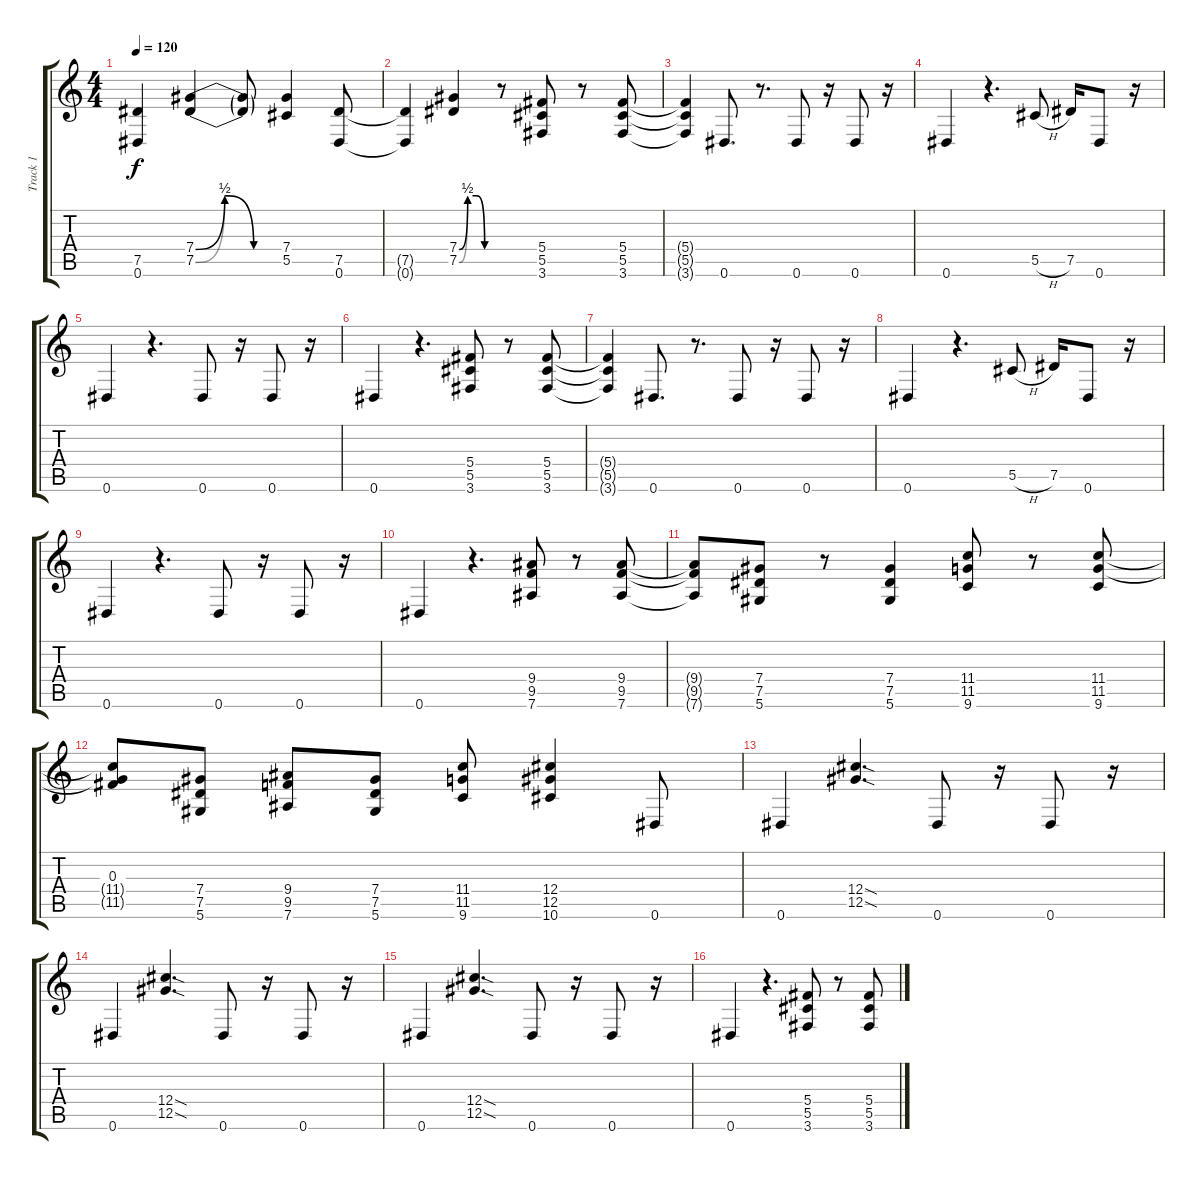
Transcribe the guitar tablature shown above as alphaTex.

\track ("Track 1" "Track 1") {instrument electricguitarclean}
\staff {score tabs}
\tuning (Eb4 Bb3 Gb3 Db3 Ab2 Eb2) {hide}
\ts (4 4)
\tempo 120
\clef g2
\ks c
(7.5{t} 0.6{t}).4{dy f} (7.4{be (custom 0 0 20 2 40 0 60 0)} 7.5{be (custom 0 0 20 2 40 0 60 0)}).4 (7.4{t} 7.5{t}).8 (7.4 5.5).4 (7.5 0.6).8 |
(7.5{t} 0.6{t}).4 (7.4{be (custom 0 0 15 2 30 2 45 0 60 0)} 7.5{be (custom 0 0 15 2 30 2 45 0 60 0)}).4 r.8 (5.4 5.5 3.6).8 r.8 (5.4 5.5 3.6).8 |
(5.4{t} 5.5{t} 3.6{t}).4 0.6.8{d} r.8{d} 0.6.8 r.16 0.6.8 r.16 |
0.6.4 r.4{d} 5.5{h}.8 7.5.16 0.6.8 r.16 |
0.6.4 r.4{d} 0.6.8 r.16 0.6.8 r.16 |
0.6.4 r.4{d} (5.4 5.5 3.6).8 r.8 (5.4 5.5 3.6).8 |
(5.4{t} 5.5{t} 3.6{t}).4 0.6.8{d} r.8{d} 0.6.8 r.16 0.6.8 r.16 |
0.6.4 r.4{d} 5.5{h}.8 7.5.16 0.6.8 r.16 |
0.6.4 r.4{d} 0.6.8 r.16 0.6.8 r.16 |
0.6.4 r.4{d} (9.4 9.5 7.6).8 r.8 (9.4 9.5 7.6).8 |
(9.4{t} 9.5{t} 7.6{t}).8 (7.4 7.5 5.6).8 r.8 (7.4 7.5 5.6).4 (11.4 11.5 9.6).8 r.8 (11.4 11.5 9.6).8 |
(0.3 11.4{t} 11.5{t}).8 (7.4 7.5 5.6).8 (9.4 9.5 7.6).8 (7.4 7.5 5.6).8 (11.4 11.5 9.6).8 (12.4 12.5 10.6).4 0.6.8 |
0.6.4 (12.4{sod} 12.5{sod}).4{d} 0.6.8 r.16 0.6.8 r.16 |
0.6.4 (12.4{sod} 12.5{sod}).4{d} 0.6.8 r.16 0.6.8 r.16 |
0.6.4 (12.4{sod} 12.5{sod}).4{d} 0.6.8 r.16 0.6.8 r.16 |
0.6.4 r.4{d} (5.4 5.5 3.6).8 r.8 (5.4 5.5 3.6).8
